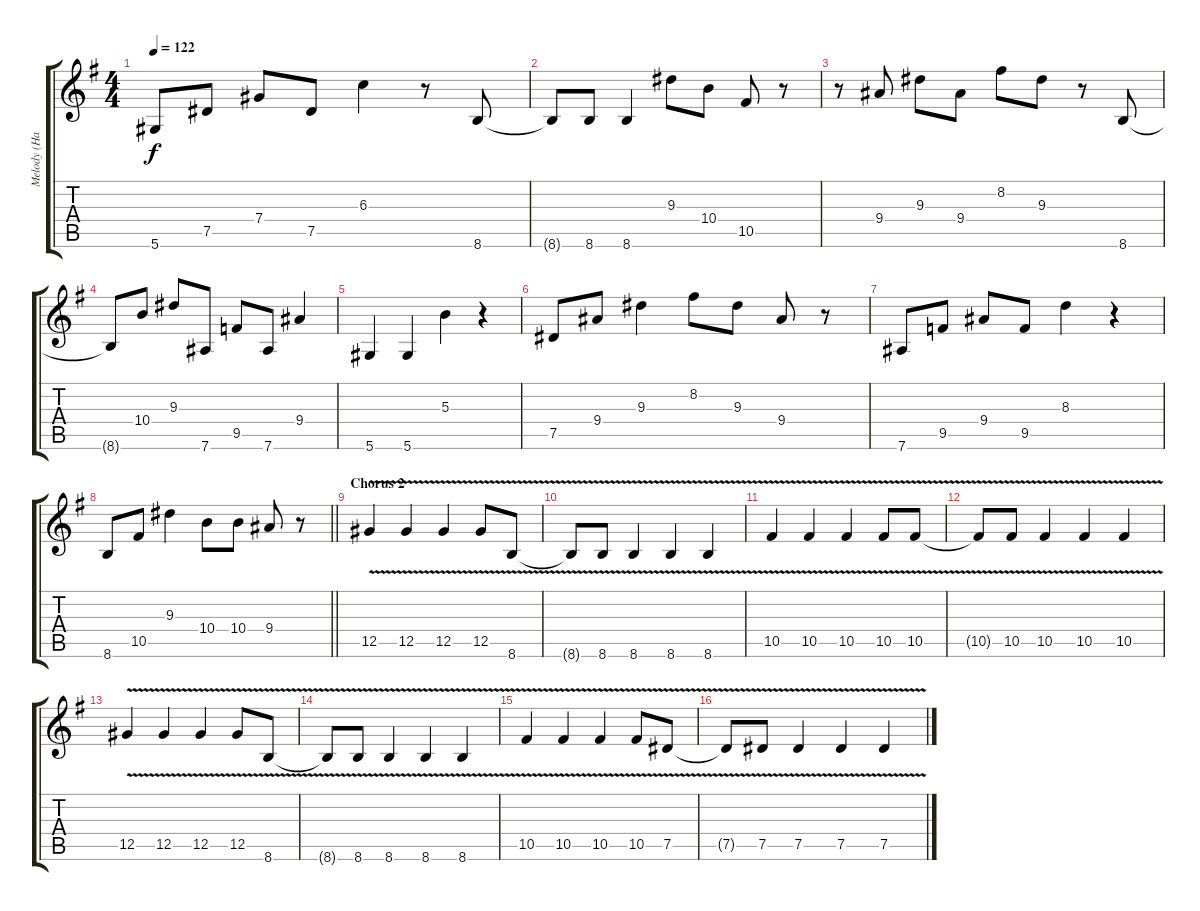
\track ("Melody (Half Down)" "Melody (Ha") {instrument electricguitarclean}
\staff {score tabs}
\tuning (Eb4 Bb3 Gb3 Db3 Ab2 Eb2) {hide}
\ts (4 4)
\tempo 122
\clef g2
\ks eminor
5.6.8{dy f} 7.5.8 7.4.8 7.5.8 6.3.4 r.8 8.6.8 |
8.6{t}.8 8.6.8 8.6.4 9.3.8 10.4.8 10.5.8 r.8 |
r.8 9.4.8 9.3.8 9.4.8 8.2.8 9.3.8 r.8 8.6.8 |
8.6{t}.8 10.4.8 9.3.8 7.6.8 9.5.8 7.6.8 9.4.4 |
5.6.4 5.6.4 5.3.4 r.4 |
7.5.8 9.4.8 9.3.4 8.2.8 9.3.8 9.4.8 r.8 |
7.6.8 9.5.8 9.4.8 9.5.8 8.3.4 r.4 |
\barLineRight lightlight
8.6.8 10.5.8 9.3.4 10.4.8 10.4.8 9.4.8 r.8 |
\section ("" "Chorus 2")
12.5{v}.4 12.5{v}.4 12.5{v}.4 12.5{v}.8 8.6{v}.8 |
8.6{t}.8 8.6{v}.8 8.6{v}.4 8.6{v}.4 8.6{v}.4 |
10.5{v}.4 10.5{v}.4 10.5{v}.4 10.5{v}.8 10.5{v}.8 |
10.5{t}.8 10.5{v}.8 10.5{v}.4 10.5{v}.4 10.5{v}.4 |
12.5{v}.4 12.5{v}.4 12.5{v}.4 12.5{v}.8 8.6{v}.8 |
8.6{t}.8 8.6{v}.8 8.6{v}.4 8.6{v}.4 8.6{v}.4 |
10.5{v}.4 10.5{v}.4 10.5{v}.4 10.5{v}.8 7.5{v}.8 |
7.5{t}.8 7.5{v}.8 7.5{v}.4 7.5{v}.4 7.5{v}.4
